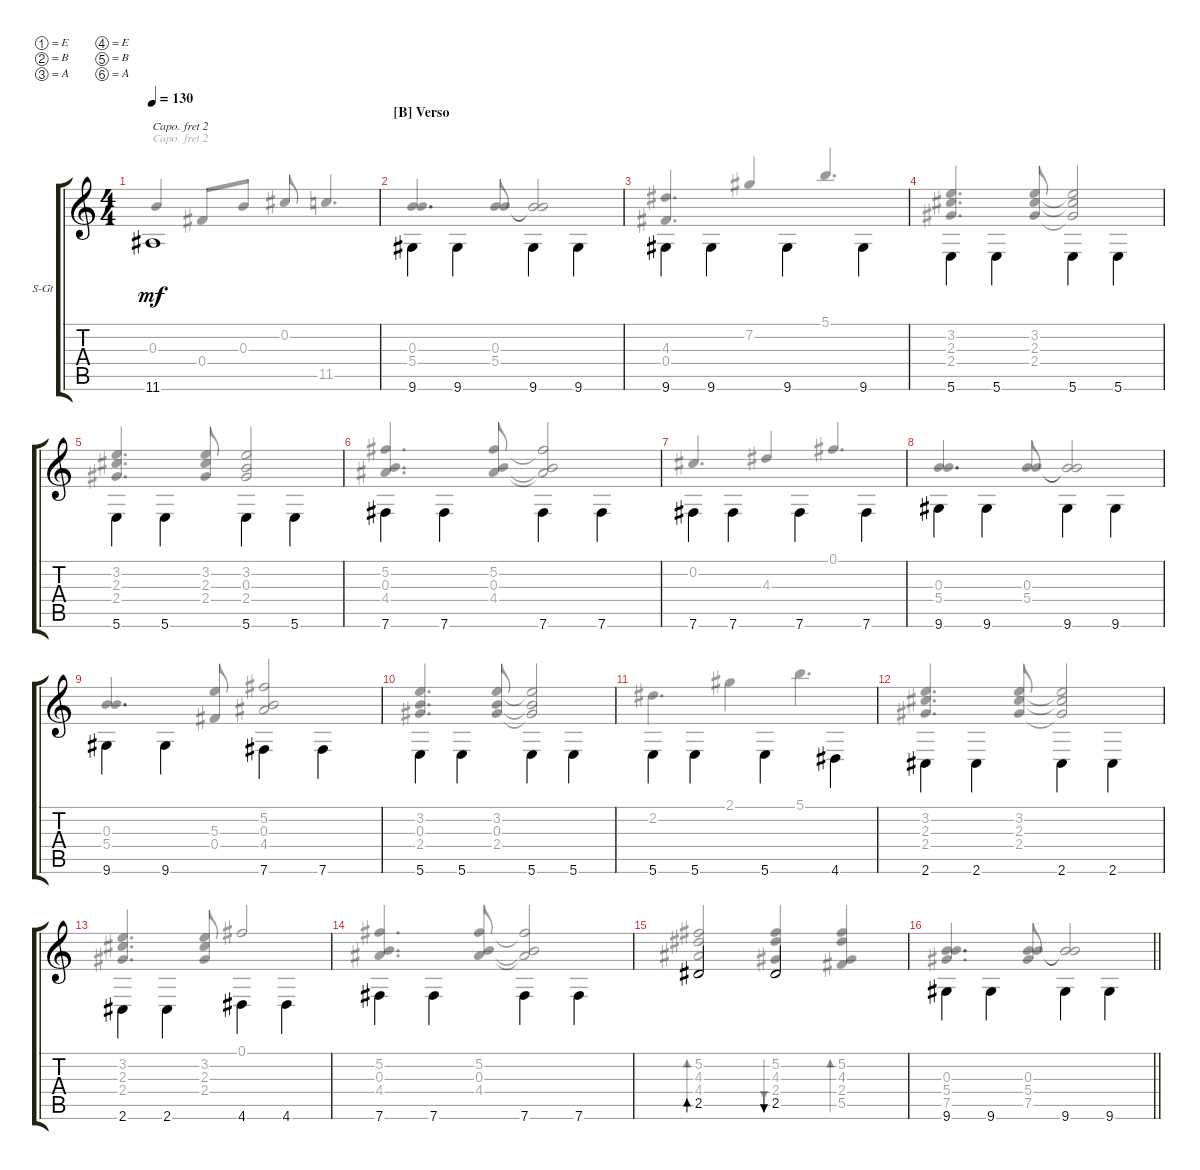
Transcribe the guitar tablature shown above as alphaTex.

\defaultSystemsLayout 4
\bracketExtendMode groupsimilarinstruments
\firstSystemTrackNameOrientation horizontal
\otherSystemsTrackNameOrientation horizontal
\track ("Steel Guitar" "S-Gt") {instrument acousticguitarsteel}
\staff {score tabs}
\capo 2
\tuning (E4 B3 A3 E3 B2 A1)
\voice
\ts (4 4)
\tempo 130
\clef g2
\ks c
11.6.1{dy mf} |
\section ("B" "Verso")
9.6.4{beam invert} 9.6.4{beam invert} 9.6.4{beam invert} 9.6.4{beam invert} |
9.6.4{beam invert} 9.6.4{beam invert} 9.6.4{beam invert} 9.6.4{beam invert} |
5.6.4{beam invert} 5.6.4{beam invert} 5.6.4{beam invert} 5.6.4{beam invert} |
5.6.4{beam invert} 5.6.4{beam invert} 5.6.4{beam invert} 5.6.4{beam invert} |
7.6.4{beam invert} 7.6.4{beam invert} 7.6.4{beam invert} 7.6.4{beam invert} |
7.6.4{beam invert} 7.6.4{beam invert} 7.6.4{beam invert} 7.6.4{beam invert} |
9.6.4{beam invert} 9.6.4{beam invert} 9.6.4{beam invert} 9.6.4{beam invert} |
9.6.4{beam invert} 9.6.4{beam invert} 7.6.4{beam invert} 7.6.4{beam invert} |
5.6.4{beam invert} 5.6.4{beam invert} 5.6.4{beam invert} 5.6.4{beam invert} |
5.6.4{beam invert} 5.6.4{beam invert} 5.6.4{beam invert} 4.6.4{beam invert} |
2.6.4{beam invert} 2.6.4{beam invert} 2.6.4{beam invert} 2.6.4{beam invert} |
2.6.4{beam invert} 2.6.4{beam invert} 4.6.4{beam invert} 4.6.4{beam invert} |
7.6.4{beam invert} 7.6.4{beam invert} 7.6.4{beam invert} 7.6.4{beam invert} |
2.5.2{bd 113} 2.5.2{bu 0} |
\barLineRight lightlight
9.6.4{beam invert} 9.6.4{beam invert} 9.6.4{beam invert} 9.6.4{beam invert}
\voice
\clef g2
\ottava regular
\simile none
\ks c
0.3{t}.4{dy mf beam invert} 0.4.8{beam invert} 0.3.8 0.2.8{beam invert} 11.5.4{d beam invert} |
(5.4 0.3).4{d beam invert} (5.4 0.3).8{beam invert} (0.3{t} 5.4{t}).2{beam invert} |
(0.4 4.3).4{d beam invert} 7.2.4{beam invert} 5.1.4{d beam invert} |
(2.3 2.4 3.2).4{d beam invert} (2.3 3.2 2.4).8{beam invert} (2.4{t} 2.3{t} 3.2{t}).2{beam invert} |
(2.3 2.4 3.2).4{d beam invert} (2.3 3.2 2.4).8{beam invert} (2.4 0.3 3.2).2{beam invert} |
(5.2 0.3 4.4).4{d beam invert} (4.4 0.3 5.2).8{beam invert} (5.2{t} 0.3{t} 4.4{t}).2{beam invert} |
0.2.4{d beam invert} 4.3.4{beam invert} 0.1.4{d beam invert} |
(5.4 0.3).4{d beam invert} (5.4 0.3).8{beam invert} (0.3{t} 5.4{t}).2{beam invert} |
(0.3 5.4).4{d beam invert} (5.3 0.4).8{beam invert} (4.4 0.3 5.2).2{beam invert} |
(0.3 2.4 3.2).4{d beam invert} (0.3 3.2 2.4).8{beam invert} (2.4{t} 0.3{t} 3.2{t}).2{beam invert} |
2.2.4{d} 2.1.4 5.1.4{d} |
(2.3 2.4 3.2).4{d beam invert} (2.3 2.4 3.2).8{beam invert} (2.4{t} 2.3{t} 3.2{t}).2{beam invert} |
(2.3 2.4 3.2).4{d beam invert} (2.3 2.4 3.2).8{beam invert} 0.1.2{beam invert} |
(5.2 0.3 4.4).4{d beam invert} (4.4 0.3 5.2).8{beam invert} (5.2{t} 0.3{t} 4.4{t}).2{beam invert} |
(4.4 4.3 5.2).2{bd 0 beam invert} (2.4 4.3 5.2).4{bu 111 beam invert} (5.5 5.2 4.3 2.4).4{bd 111 beam invert} |
\barLineRight lightlight
(5.4 0.3 7.5).4{d beam invert} (5.4 0.3 7.5).8{beam invert} (0.3{t} 5.4{t}).2{beam invert}
